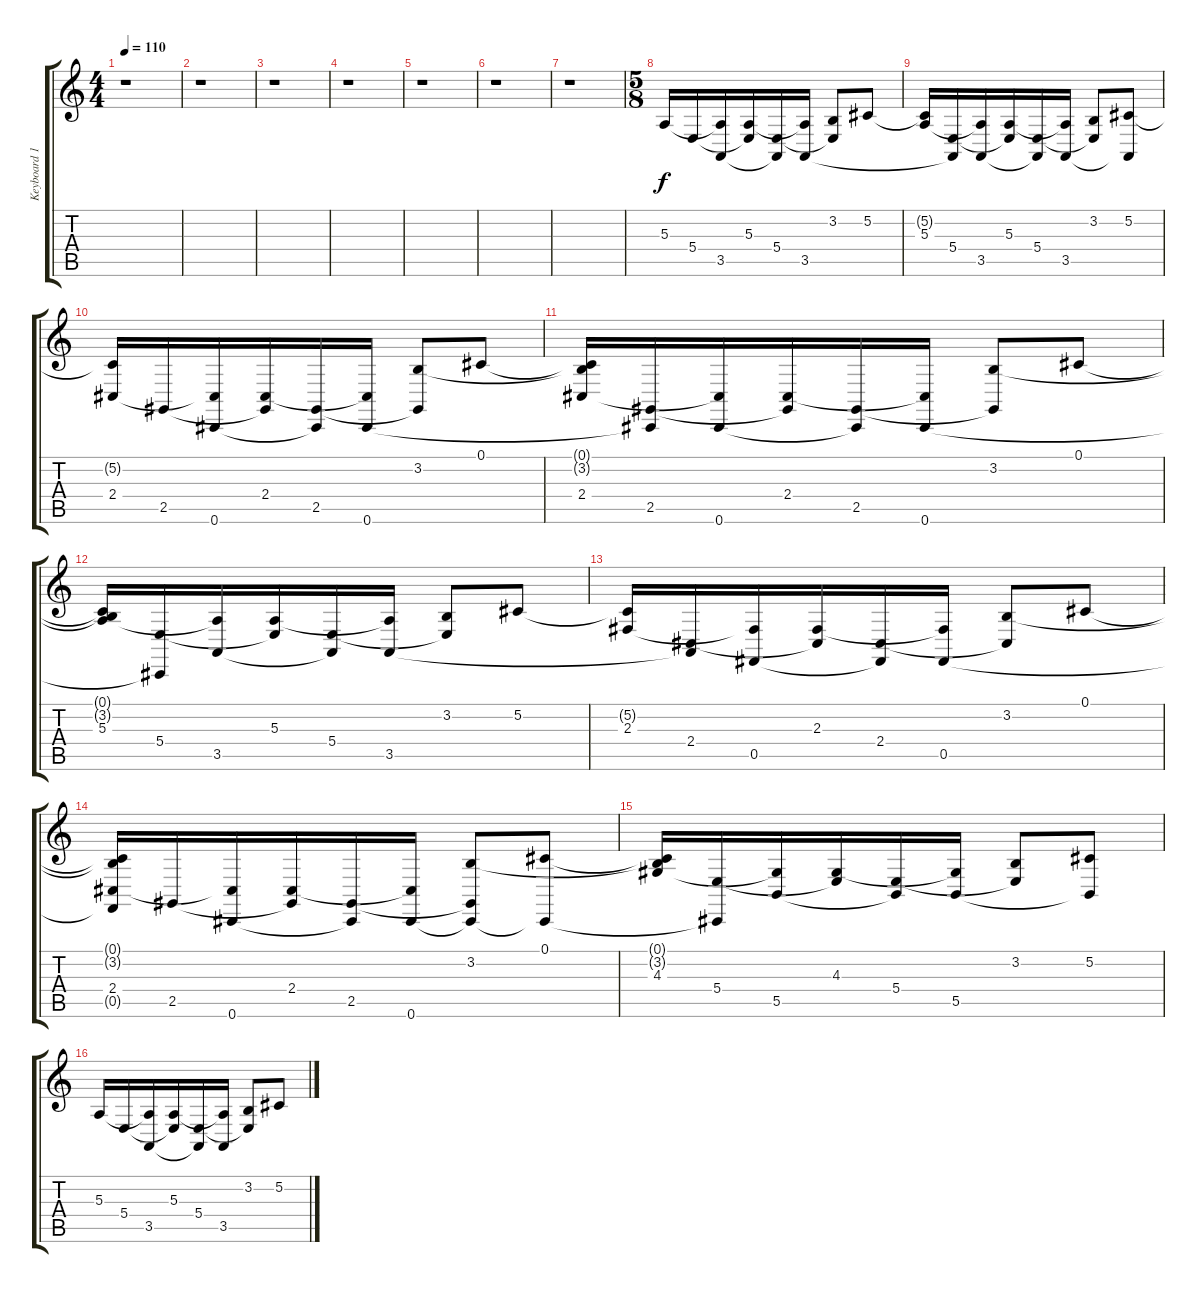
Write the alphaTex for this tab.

\track ("Keyboard 1" "Keyboard 1") {instrument synthstrings1}
\staff {score tabs}
\tuning (Db4 Ab3 E3 B2 Gb2 Db2) {hide}
\ts (4 4)
\tempo 110
\clef g2
\ks c
r.1{dy f} |
r.1 |
r.1 |
r.1 |
r.1 |
r.1 |
r.1 |
\ts (5 8)
5.3.16{volume 16 instrument acousticgrandpiano} 5.4.16 (5.3{t} 3.5).16 (5.3 5.4{t}).16 (5.4 3.5{t}).16 (5.3{t} 3.5).16 (3.2 5.4{t}).8 5.2.8 |
(5.2{t} 5.3).16 (5.4 3.5{t}).16 (5.3{t} 3.5).16 (5.3 5.4{t}).16 (5.4 3.5{t}).16 (5.3{t} 3.5).16 (3.2 5.4{t}).8 (5.2 3.5{t}).8 |
(5.2{t} 2.4).16 2.5.16 (2.4{t} 0.6).16 (2.4 2.5{t}).16 (2.5 0.6{t}).16 (2.4{t} 0.6).16 (3.2 2.5{t}).8 0.1.8 |
(0.1{t} 3.2{t} 2.4).16 (2.5 0.6{t}).16 (2.4{t} 0.6).16 (2.4 2.5{t}).16 (2.5 0.6{t}).16 (2.4{t} 0.6).16 (3.2 2.5{t}).8 0.1.8 |
(0.1{t} 3.2{t} 5.3).16 (5.4 0.6{t}).16 (5.3{t} 3.5).16 (5.3 5.4{t}).16 (5.4 3.5{t}).16 (5.3{t} 3.5).16 (3.2 5.4{t}).8 5.2.8 |
(5.2{t} 2.3).16 (2.4 3.5{t}).16 (2.3{t} 0.5).16 (2.3 2.4{t}).16 (2.4 0.5{t}).16 (2.3{t} 0.5).16 (3.2 2.4{t}).8 0.1.8 |
(0.1{t} 3.2{t} 2.4 0.5{t}).16 2.5.16 (2.4{t} 0.6).16 (2.4 2.5{t}).16 (2.5 0.6{t}).16 (2.4{t} 0.6).16 (3.2 2.5{t} 0.6{t}).8 (0.1 0.6{t}).8 |
(0.1{t} 3.2{t} 4.3).16 (5.4 0.6{t}).16 (4.3{t} 5.5).16 (4.3 5.4{t}).16 (5.4 5.5{t}).16 (4.3{t} 5.5).16 (3.2 5.4{t}).8 (5.2 5.5{t}).8 |
5.3.16 5.4.16 (5.3{t} 3.5).16 (5.3 5.4{t}).16 (5.4 3.5{t}).16 (5.3{t} 3.5).16 (3.2 5.4{t}).8 5.2.8
